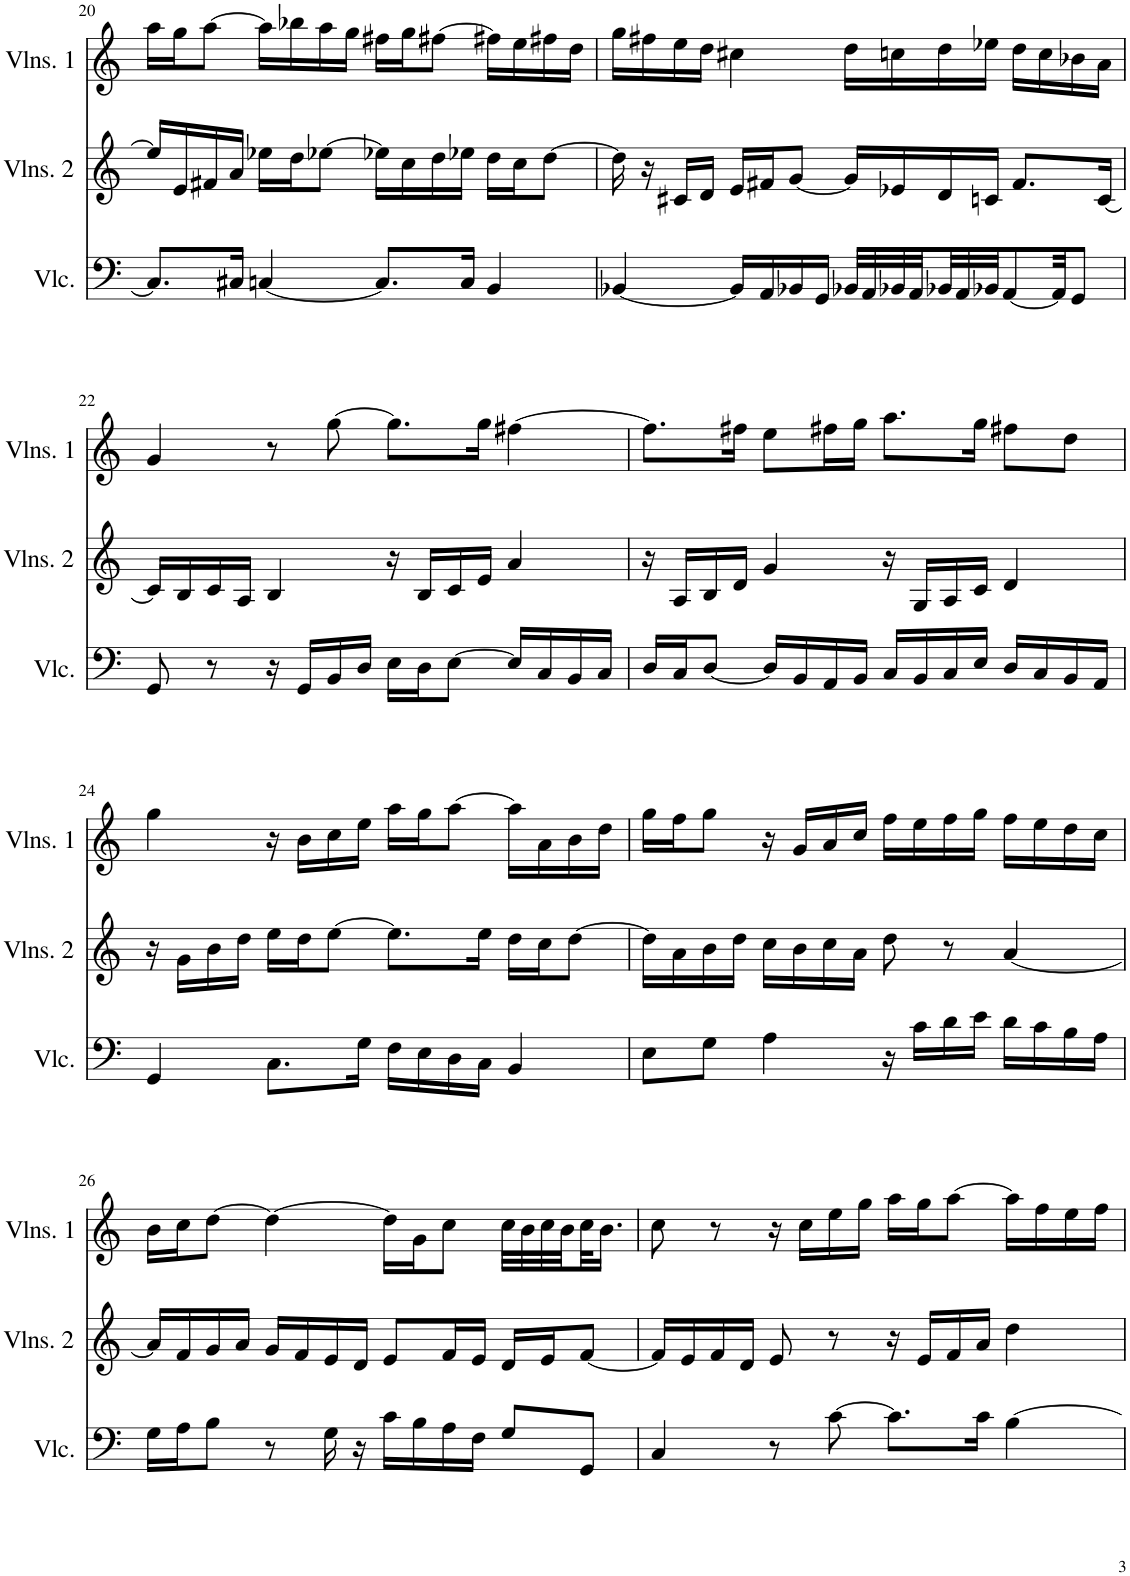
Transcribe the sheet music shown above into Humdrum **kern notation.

**kern	**kern	**kern
*part3	*part2	*part1
*staff3	*staff2	*staff1
*I"Violoncello	*I"Violins 2	*I"Violins 1
*I'Vlc.	*I'Vlns. 2	*I'Vlns. 1
!!LO:PB:g=z
*clefF4	*clefG2	*clefG2
*k[]	*k[]	*k[]
*M4/4	*M4/4	*M4/4
=20	=20	=20
8.C#/L]	16ee/LL]	16aa\LL
.	16e/	16gg\J
.	16f#X/	[8aa\J
16C#X/Jk	16a/JJ	.
[4Cn/	16ee-X\LL	16aa\LL]
.	16dd\J	16bb-X\
.	[8ee-X\J	16aa\
.	.	16gg\JJ
8.C/L]	16ee-X\LL]	16ff#X\LL
.	16cc\	16gg\J
.	16dd\	[8ff#X\J
16C/Jk	16ee-X\JJ	.
4BB/	16dd\LL	16ff#X\LL]
.	16cc\J	16ee\
.	[8dd\J	16ff#X\
.	.	16dd\JJ
=21	=21	=21
[4BB-X/	16dd\]	16gg\LL
.	16r	16ff#X\
.	16c#X/LL	16ee\
.	16d/JJ	16dd\JJ
16BB-/LL]	16e/LL	4cc#X\
16AA/	16f#X/J	.
16BB-X/	[8g/J	.
16GG/JJ	.	.
32BB-X/LLL	16g/LL]	16dd\LL
32AA/	.	.
32BB-X/	16e-X/	16ccn\
32AA/	.	.
32BB-X/	16d/	16dd\
32AA/	.	.
32BB-X/JJ	16cn/JJ	16ee-X\JJ
[8AA/	.	.
.	8.f#/L	16dd\LL
.	.	16cc\
32AA/KK]	.	.
8GG/J	.	16b-X\
.	[16c/Jk	16a\JJ
!!LO:LB:g=z
=22	=22	=22
8GG/	16c/LL]	4g/
.	16B/	.
8r	16c/	.
.	16A/JJ	.
16r	4B/	8r
16GG/LL	.	.
16BB/	.	[8gg\
16D/JJ	.	.
16E\LL	16r	8.gg\L]
16D\J	16B/LL	.
[8E\J	16c/	.
.	16e/JJ	16gg\Jk
16E/LL]	4a/	[4ff#X\
16C/	.	.
16BB/	.	.
16C/JJ	.	.
=23	=23	=23
16D/LL	16r	8.ff#\L]
16C/J	16A/LL	.
[8D/J	16B/	.
.	16d/JJ	16ff#X\Jk
16D/LL]	4g/	8ee\L
16BB/	.	.
16AA/	.	16ff#X\L
16BB/JJ	.	16gg\JJ
16C/LL	16r	8.aa\L
16BB/	16G/LL	.
16C/	16A/	.
16E/JJ	16c/JJ	16gg\Jk
16D/LL	4d/	8ff#X\L
16C/	.	.
16BB/	.	8dd\J
16AA/JJ	.	.
!!LO:LB:g=z
=24	=24	=24
4GG/	16r	4gg\
.	16g\LL	.
.	16b\	.
.	16dd\JJ	.
8.C\L	16ee\LL	16r
.	16dd\J	16b\LL
.	[8ee\J	16cc\
16G\Jk	.	16ee\JJ
16F\LL	8.ee\L]	16aa\LL
16E\	.	16gg\J
16D\	.	[8aa\J
16C\JJ	16ee\Jk	.
4BB/	16dd\LL	16aa\LL]
.	16cc\J	16a\
.	[8dd\J	16b\
.	.	16dd\JJ
=25	=25	=25
8E\L	16dd\LL]	16gg\LL
.	16a\	16ff\J
8G\J	16b\	8gg\J
.	16dd\JJ	.
4A\	16cc\LL	16r
.	16b\	16g/LL
.	16cc\	16a/
.	16a\JJ	16cc/JJ
16r	8dd\	16ff\LL
16c\LL	.	16ee\
16d\	8r	16ff\
16e\JJ	.	16gg\JJ
16d\LL	[4a/	16ff\LL
16c\	.	16ee\
16B\	.	16dd\
16A\JJ	.	16cc\JJ
!!LO:LB:g=z
=26	=26	=26
16G\LL	16a/LL]	16b\LL
16A\J	16f/	16cc\J
8B\J	16g/	[8dd\J
.	16a/JJ	.
8r	16g/LL	4dd\_
.	16f/	.
16G\	16e/	.
16r	16d/JJ	.
16c\LL	8e/L	16dd\LL]
16B\	.	16g\J
16A\	16f/L	8cc\J
16F\JJ	16e/JJ	.
8G/L	16d/LL	32cc\LLL
.	.	32b\
.	16e/J	32cc\
.	.	32b\
8GG/J	[8f/J	32cc\J
.	.	16.b\JJ
=27	=27	=27
4C/	16f/LL]	8cc\
.	16e/	.
.	16f/	8r
.	16d/JJ	.
8r	8e/	16r
.	.	16cc\LL
[8c\	8r	16ee\
.	.	16gg\JJ
8.c\L]	16r	16aa\LL
.	16e/LL	16gg\J
.	16f/	[8aa\J
16c\Jk	16a/JJ	.
[4B\	4dd\	16aa\LL]
.	.	16ff\
.	.	16ee\
.	.	16ff\JJ
=	=	=
*-	*-	*-
